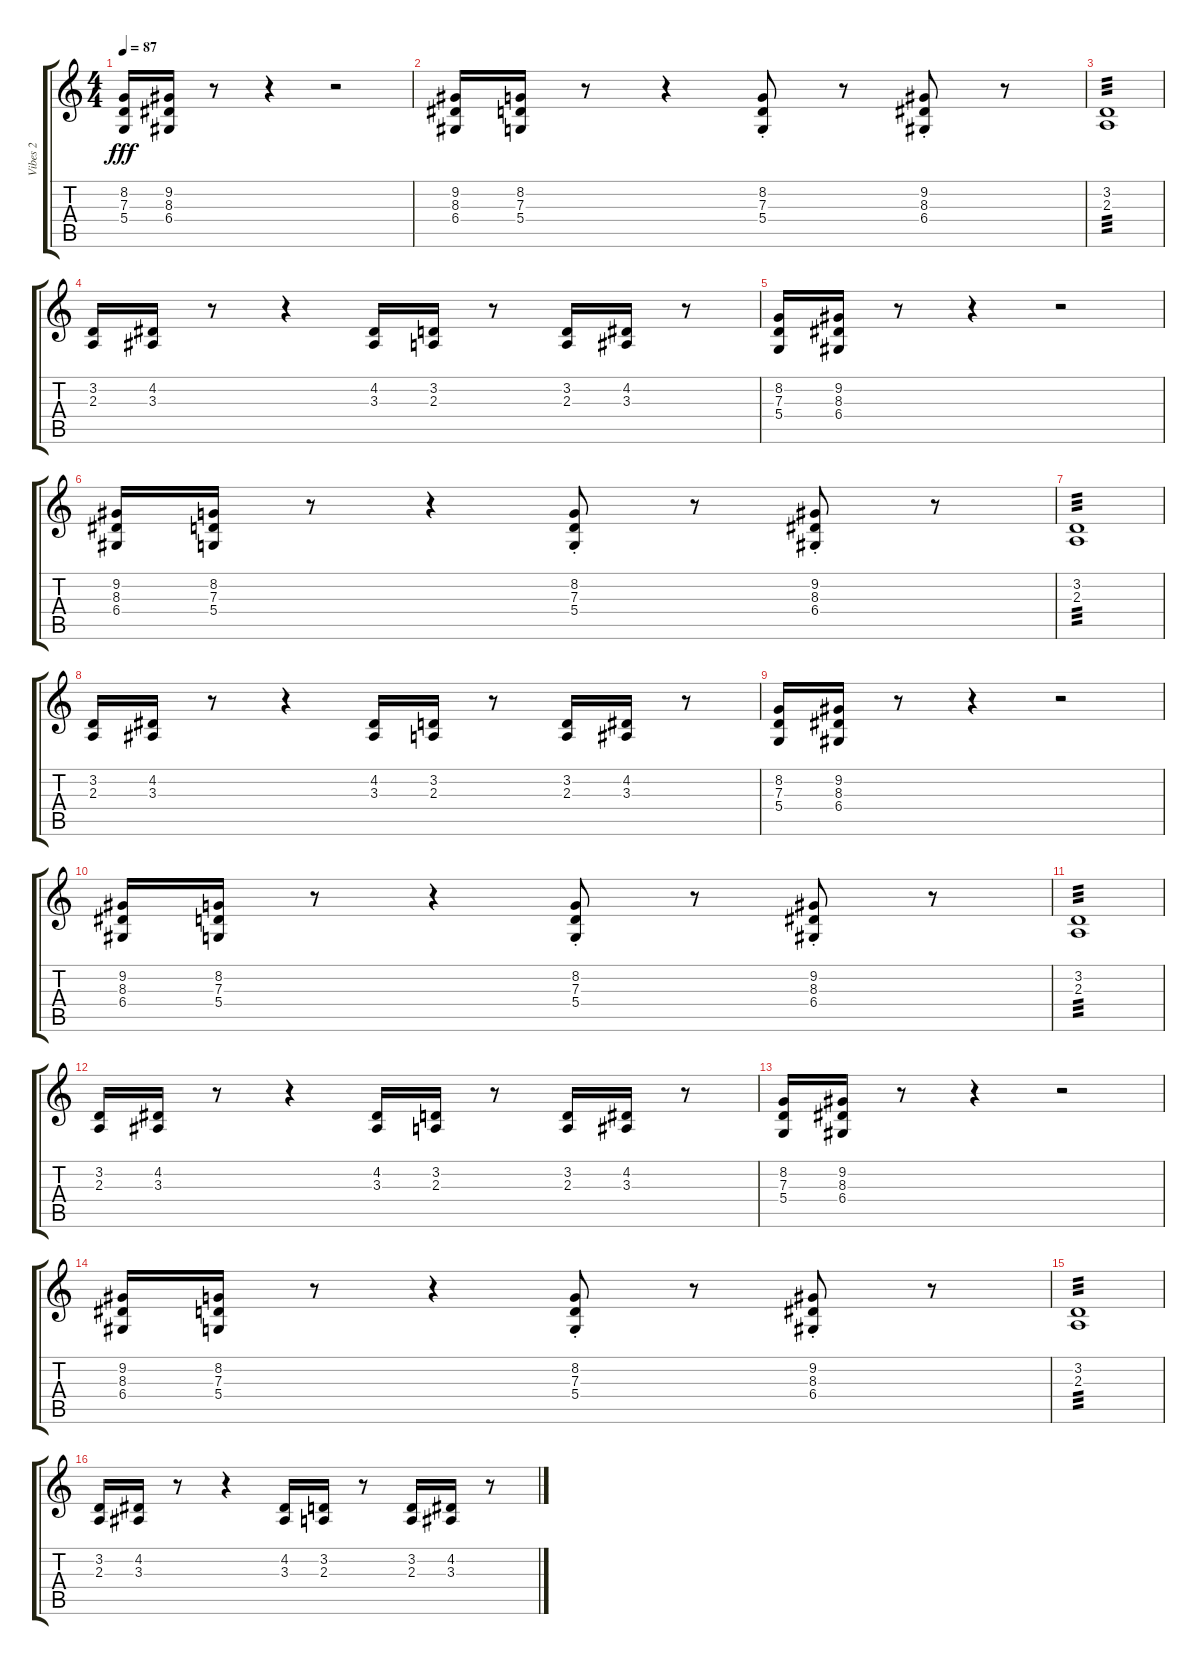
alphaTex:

\track ("Vibes 2" "Vibes 2") {instrument vibraphone}
\staff {score tabs}
\tuning (E4 B3 G3 D3 A2 E2) {hide}
\ts (4 4)
\tempo 87
\clef g2
\ks c
(8.2 7.3 5.4).16{dy fff} (9.2 8.3 6.4).16 r.8 r.4 r.2 |
(9.2 8.3 6.4).16 (8.2 7.3 5.4).16 r.8 r.4 (8.2{st} 7.3{st} 5.4{st}).8 r.8 (9.2{st} 8.3{st} 6.4{st}).8 r.8 |
(3.2 2.3).1{tp 3} |
(3.2 2.3).16 (4.2 3.3).16 r.8 r.4 (4.2 3.3).16 (3.2 2.3).16 r.8 (3.2 2.3).16 (4.2 3.3).16 r.8 |
(8.2 7.3 5.4).16 (9.2 8.3 6.4).16 r.8 r.4 r.2 |
(9.2 8.3 6.4).16 (8.2 7.3 5.4).16 r.8 r.4 (8.2{st} 7.3{st} 5.4{st}).8 r.8 (9.2{st} 8.3{st} 6.4{st}).8 r.8 |
(3.2 2.3).1{tp 3} |
(3.2 2.3).16 (4.2 3.3).16 r.8 r.4 (4.2 3.3).16 (3.2 2.3).16 r.8 (3.2 2.3).16 (4.2 3.3).16 r.8 |
(8.2 7.3 5.4).16 (9.2 8.3 6.4).16 r.8 r.4 r.2 |
(9.2 8.3 6.4).16 (8.2 7.3 5.4).16 r.8 r.4 (8.2{st} 7.3{st} 5.4{st}).8 r.8 (9.2{st} 8.3{st} 6.4{st}).8 r.8 |
(3.2 2.3).1{tp 3} |
(3.2 2.3).16 (4.2 3.3).16 r.8 r.4 (4.2 3.3).16 (3.2 2.3).16 r.8 (3.2 2.3).16 (4.2 3.3).16 r.8 |
(8.2 7.3 5.4).16 (9.2 8.3 6.4).16 r.8 r.4 r.2 |
(9.2 8.3 6.4).16 (8.2 7.3 5.4).16 r.8 r.4 (8.2{st} 7.3{st} 5.4{st}).8 r.8 (9.2{st} 8.3{st} 6.4{st}).8 r.8 |
(3.2 2.3).1{tp 3} |
(3.2 2.3).16 (4.2 3.3).16 r.8 r.4 (4.2 3.3).16 (3.2 2.3).16 r.8 (3.2 2.3).16 (4.2 3.3).16 r.8
